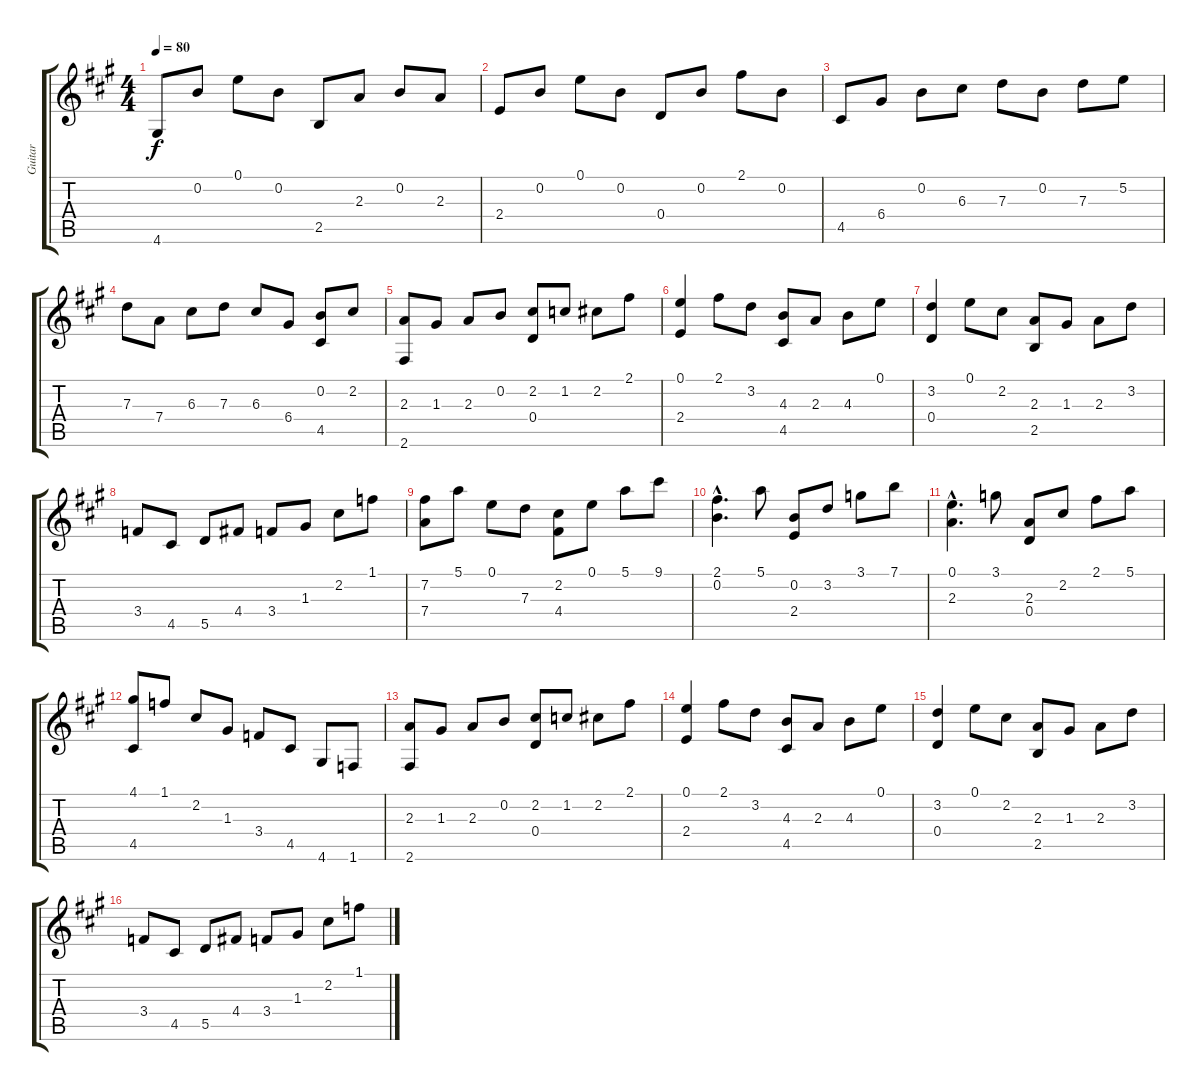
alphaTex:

\track ("Guitar" "Guitar") {instrument acousticguitarnylon}
\staff {score tabs}
\tuning (E4 B3 G3 D3 A2 E2) {hide}
\ts (4 4)
\tempo 80
\clef g2
\ks a
4.6.8{dy f} 0.2.8 0.1.8 0.2.8 2.5.8 2.3.8 0.2.8 2.3.8 |
2.4.8 0.2.8 0.1.8 0.2.8 0.4.8 0.2.8 2.1.8 0.2.8 |
4.5.8 6.4.8 0.2.8 6.3.8 7.3.8 0.2.8 7.3.8 5.2.8 |
7.3.8 7.4.8 6.3.8 7.3.8 6.3.8 6.4.8 (0.2 4.5).8 2.2.8 |
(2.3 2.6).8 1.3.8 2.3.8 0.2.8 (2.2 0.4).8 1.2.8 2.2.8 2.1.8 |
(0.1 2.4).4 2.1.8 3.2.8 (4.3 4.5).8 2.3.8 4.3.8 0.1.8 |
(3.2 0.4).4 0.1.8 2.2.8 (2.3 2.5).8 1.3.8 2.3.8 3.2.8 |
3.4.8 4.5.8 5.5.8 4.4.8 3.4.8 1.3.8 2.2.8 1.1.8 |
(7.2 7.4).8 5.1.8 0.1.8 7.3.8 (2.2 4.4).8 0.1.8 5.1.8 9.1.8 |
(2.1{hac} 0.2{hac}).4{d} 5.1.8 (0.2 2.4).8 3.2.8 3.1.8 7.1.8 |
(0.1{hac} 2.3{hac}).4{d} 3.1.8 (2.3 0.4).8 2.2.8 2.1.8 5.1.8 |
(4.1 4.5).8 1.1.8 2.2.8 1.3.8 3.4.8 4.5.8 4.6.8 1.6.8 |
(2.3 2.6).8 1.3.8 2.3.8 0.2.8 (2.2 0.4).8 1.2.8 2.2.8 2.1.8 |
(0.1 2.4).4 2.1.8 3.2.8 (4.3 4.5).8 2.3.8 4.3.8 0.1.8 |
(3.2 0.4).4 0.1.8 2.2.8 (2.3 2.5).8 1.3.8 2.3.8 3.2.8 |
3.4.8 4.5.8 5.5.8 4.4.8 3.4.8 1.3.8 2.2.8 1.1.8
